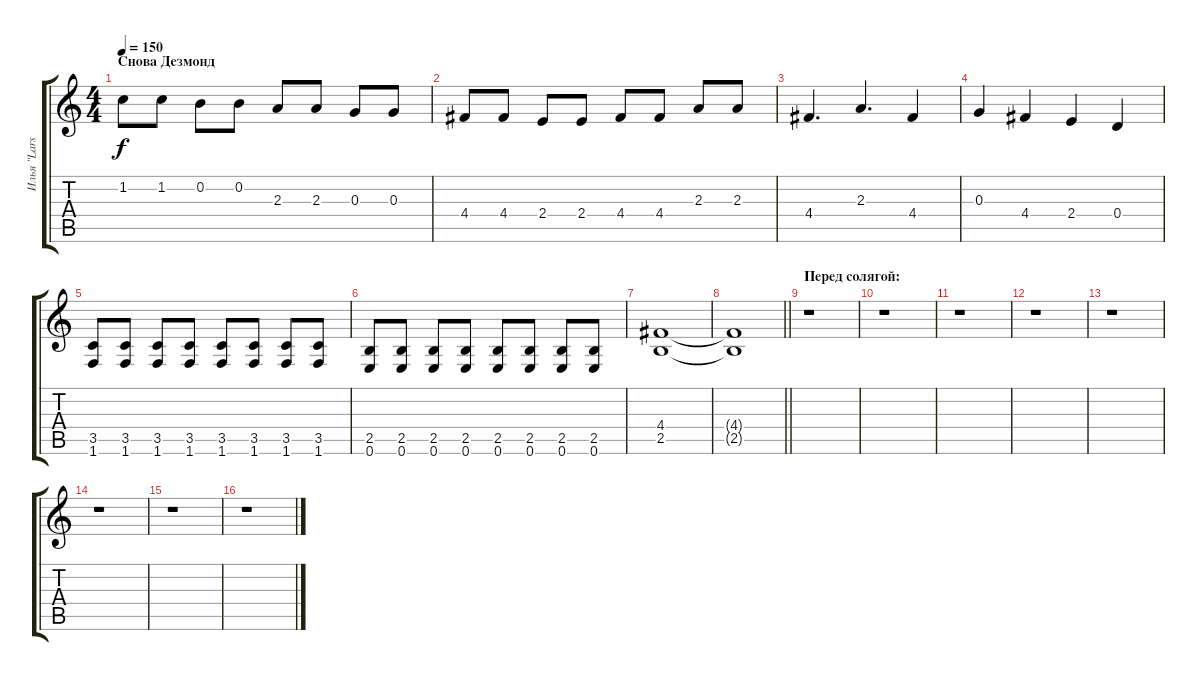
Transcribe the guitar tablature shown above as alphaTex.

\track ("Илья \"Lars\" Мамонтов" "Илья \"Lars") {instrument distortionguitar}
\staff {score tabs}
\tuning (E4 B3 G3 D3 A2 E2) {hide}
\ts (4 4)
\section ("" "Снова Дезмонд")
\tempo 150
\clef g2
\ks c
1.2.8{dy f} 1.2.8 0.2.8 0.2.8 2.3.8 2.3.8 0.3.8 0.3.8 |
4.4.8 4.4.8 2.4.8 2.4.8 4.4.8 4.4.8 2.3.8 2.3.8 |
4.4.4{d} 2.3.4{d} 4.4.4 |
0.3.4 4.4.4 2.4.4 0.4.4 |
(3.5 1.6).8 (3.5 1.6).8 (3.5 1.6).8 (3.5 1.6).8 (3.5 1.6).8 (3.5 1.6).8 (3.5 1.6).8 (3.5 1.6).8 |
(2.5 0.6).8 (2.5 0.6).8 (2.5 0.6).8 (2.5 0.6).8 (2.5 0.6).8 (2.5 0.6).8 (2.5 0.6).8 (2.5 0.6).8 |
(4.4 2.5).1 |
\barLineRight lightlight
(4.4{t} 2.5{t}).1 |
\section ("" "Перед солягой:")
r.1 |
r.1 |
r.1 |
r.1 |
r.1 |
r.1 |
r.1 |
r.1
